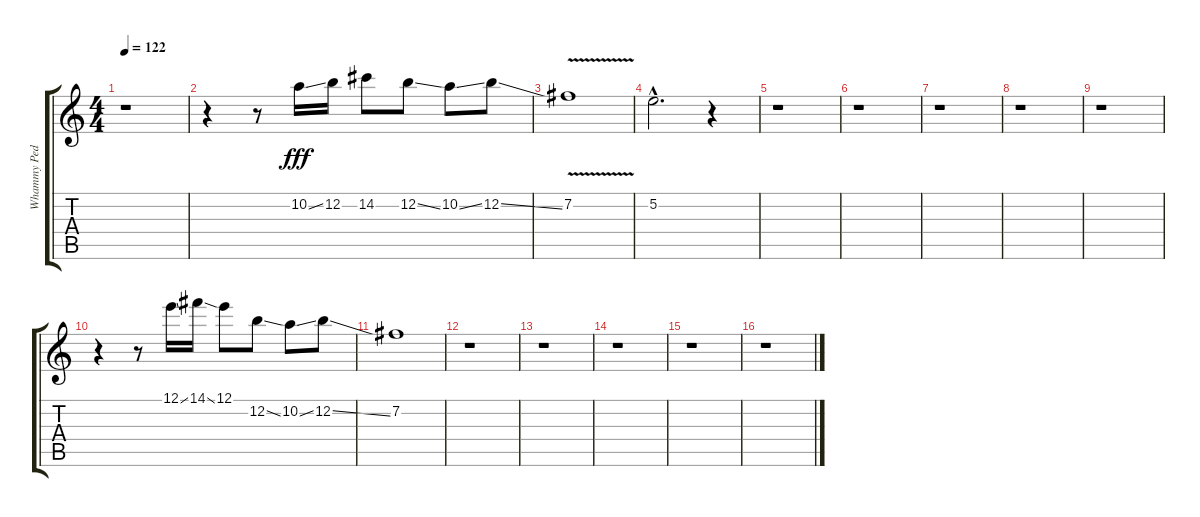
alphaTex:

\track ("Whammy Pedal" "Whammy Ped") {instrument distortionguitar}
\staff {score tabs}
\tuning (E4 B3 G3 D3 A2 E2) {hide}
\ts (4 4)
\tempo 122
\clef g2
\ks c
r.1{dy fff instrument distortionguitar} |
r.4 r.8 10.2{ss}.16 12.2.16 14.2.8 12.2{ss}.8 10.2{ss}.8 12.2{ss}.8 |
7.2{v}.1 |
5.2{hac}.2{d} r.4 |
r.1 |
r.1 |
r.1 |
r.1 |
r.1 |
r.4 r.8 12.1{ss}.16 14.1{ss}.16 12.1.8 12.2{ss}.8 10.2{ss}.8 12.2{ss}.8 |
7.2.1 |
r.1 |
r.1 |
r.1 |
r.1 |
r.1
